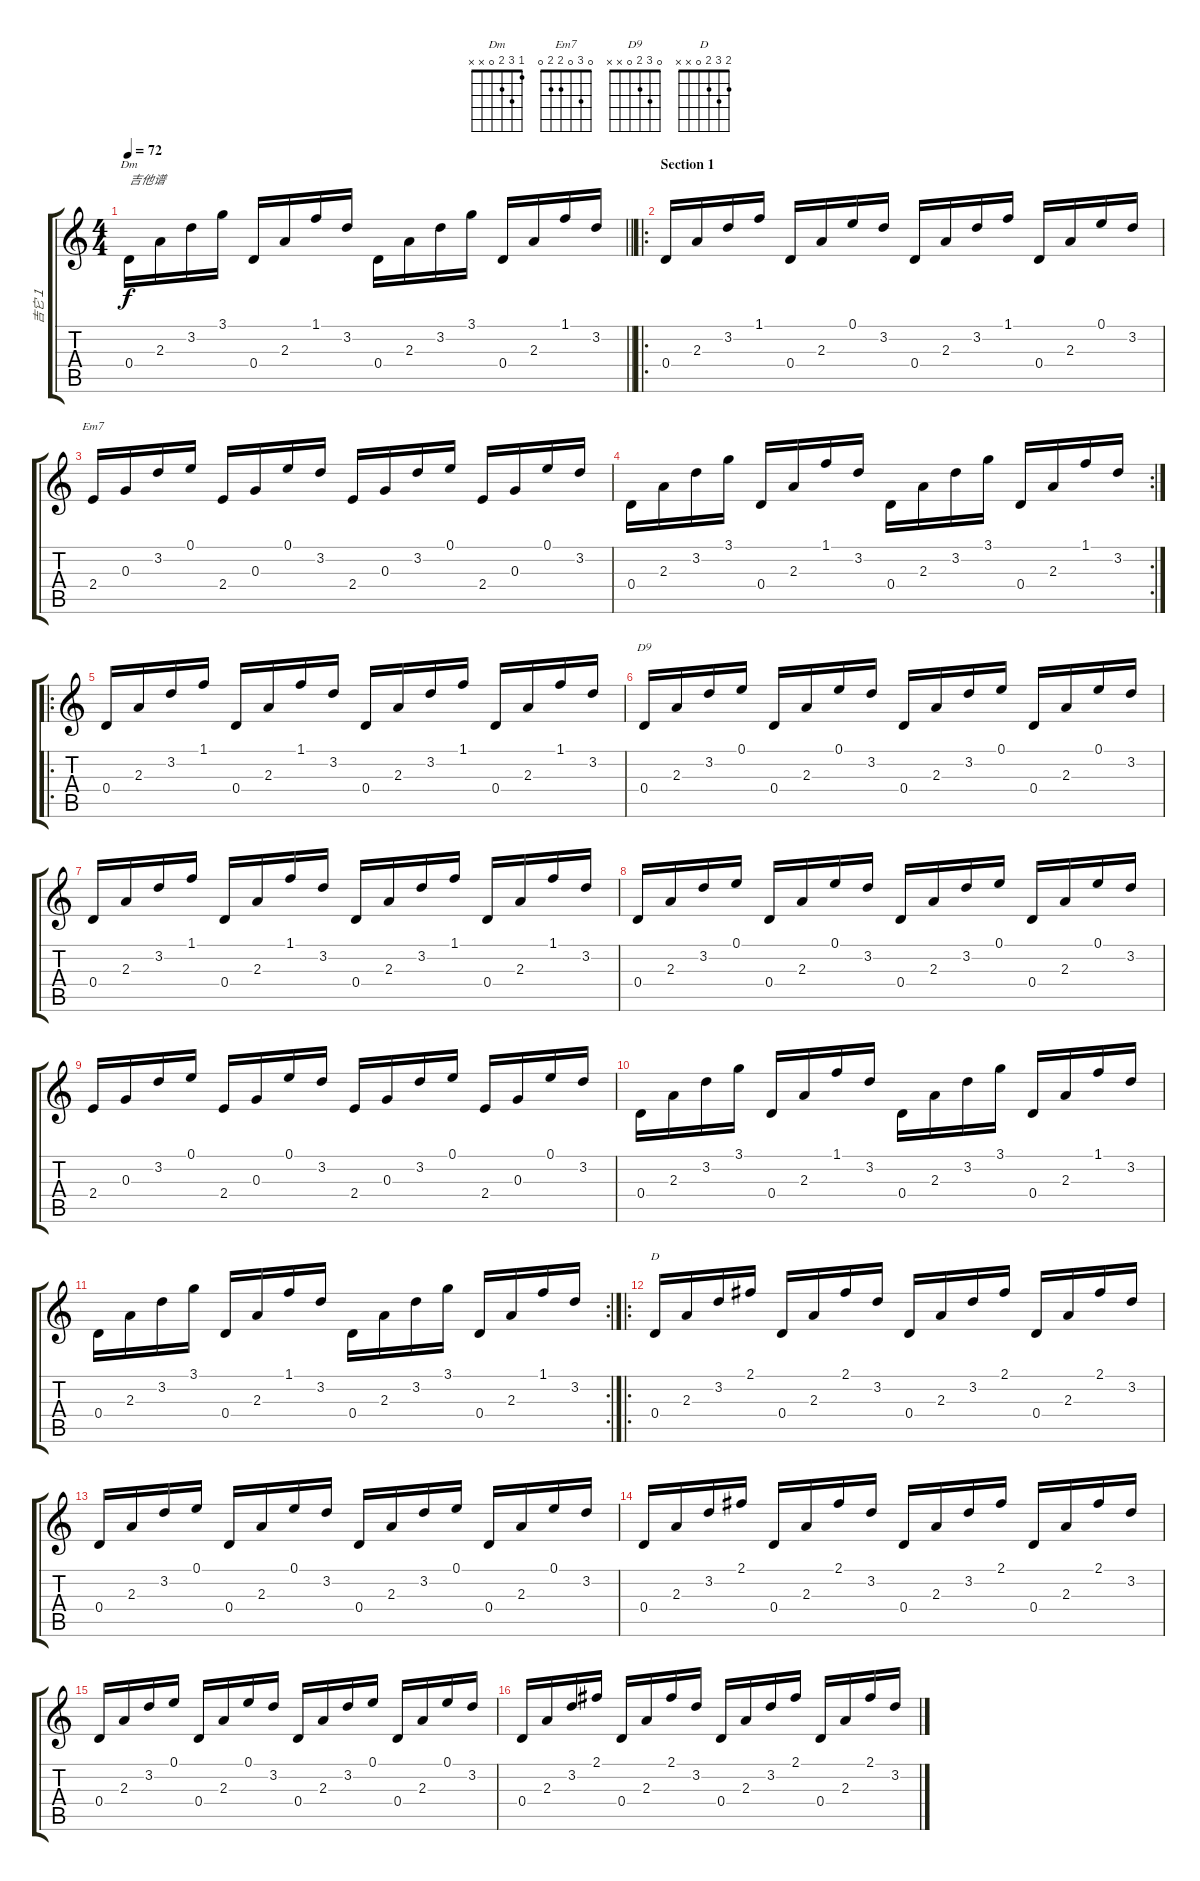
\track ("吉它１" "吉它１") {instrument acousticguitarsteel}
\staff {score tabs}
\tuning (E4 B3 G3 D3 A2 E2) {hide}
\chord ("Dm" 1 3 2 0 x x)
\chord ("Em7" 0 3 0 2 2 0)
\chord ("D9" 0 3 2 0 x x)
\chord ("D" 2 3 2 0 x x)
\ts (4 4)
\tempo 72
\clef g2
\barLineRight lightlight
\ks c
0.4.16{ch "Dm" txt "吉他谱" dy f instrument acousticguitarsteel} 2.3.16 3.2.16 3.1.16 0.4.16 2.3.16 1.1.16 3.2.16 0.4.16 2.3.16 3.2.16 3.1.16 0.4.16 2.3.16 1.1.16 3.2.16 |
\ro
\section ("" "Section 1")
0.4.16 2.3.16 3.2.16 1.1.16 0.4.16 2.3.16 0.1.16 3.2.16 0.4.16 2.3.16 3.2.16 1.1.16 0.4.16 2.3.16 0.1.16 3.2.16 |
2.4.16{ch "Em7"} 0.3.16 3.2.16 0.1.16 2.4.16 0.3.16 0.1.16 3.2.16 2.4.16 0.3.16 3.2.16 0.1.16 2.4.16 0.3.16 0.1.16 3.2.16 |
\rc 2
0.4.16 2.3.16 3.2.16 3.1.16 0.4.16 2.3.16 1.1.16 3.2.16 0.4.16 2.3.16 3.2.16 3.1.16 0.4.16 2.3.16 1.1.16 3.2.16 |
\ro
0.4.16 2.3.16 3.2.16 1.1.16 0.4.16 2.3.16 1.1.16 3.2.16 0.4.16 2.3.16 3.2.16 1.1.16 0.4.16 2.3.16 1.1.16 3.2.16 |
0.4.16{ch "D9"} 2.3.16 3.2.16 0.1.16 0.4.16 2.3.16 0.1.16 3.2.16 0.4.16 2.3.16 3.2.16 0.1.16 0.4.16 2.3.16 0.1.16 3.2.16 |
0.4.16 2.3.16 3.2.16 1.1.16 0.4.16 2.3.16 1.1.16 3.2.16 0.4.16 2.3.16 3.2.16 1.1.16 0.4.16 2.3.16 1.1.16 3.2.16 |
0.4.16 2.3.16 3.2.16 0.1.16 0.4.16 2.3.16 0.1.16 3.2.16 0.4.16 2.3.16 3.2.16 0.1.16 0.4.16 2.3.16 0.1.16 3.2.16 |
2.4.16 0.3.16 3.2.16 0.1.16 2.4.16 0.3.16 0.1.16 3.2.16 2.4.16 0.3.16 3.2.16 0.1.16 2.4.16 0.3.16 0.1.16 3.2.16 |
0.4.16 2.3.16 3.2.16 3.1.16 0.4.16 2.3.16 1.1.16 3.2.16 0.4.16 2.3.16 3.2.16 3.1.16 0.4.16 2.3.16 1.1.16 3.2.16 |
\rc 2
0.4.16 2.3.16 3.2.16 3.1.16 0.4.16 2.3.16 1.1.16 3.2.16 0.4.16 2.3.16 3.2.16 3.1.16 0.4.16 2.3.16 1.1.16 3.2.16 |
\ro
0.4.16{ch "D"} 2.3.16 3.2.16 2.1.16 0.4.16 2.3.16 2.1.16 3.2.16 0.4.16 2.3.16 3.2.16 2.1.16 0.4.16 2.3.16 2.1.16 3.2.16 |
0.4.16 2.3.16 3.2.16 0.1.16 0.4.16 2.3.16 0.1.16 3.2.16 0.4.16 2.3.16 3.2.16 0.1.16 0.4.16 2.3.16 0.1.16 3.2.16 |
0.4.16 2.3.16 3.2.16 2.1.16 0.4.16 2.3.16 2.1.16 3.2.16 0.4.16 2.3.16 3.2.16 2.1.16 0.4.16 2.3.16 2.1.16 3.2.16 |
0.4.16 2.3.16 3.2.16 0.1.16 0.4.16 2.3.16 0.1.16 3.2.16 0.4.16 2.3.16 3.2.16 0.1.16 0.4.16 2.3.16 0.1.16 3.2.16 |
0.4.16 2.3.16 3.2.16 2.1.16 0.4.16 2.3.16 2.1.16 3.2.16 0.4.16 2.3.16 3.2.16 2.1.16 0.4.16 2.3.16 2.1.16 3.2.16
